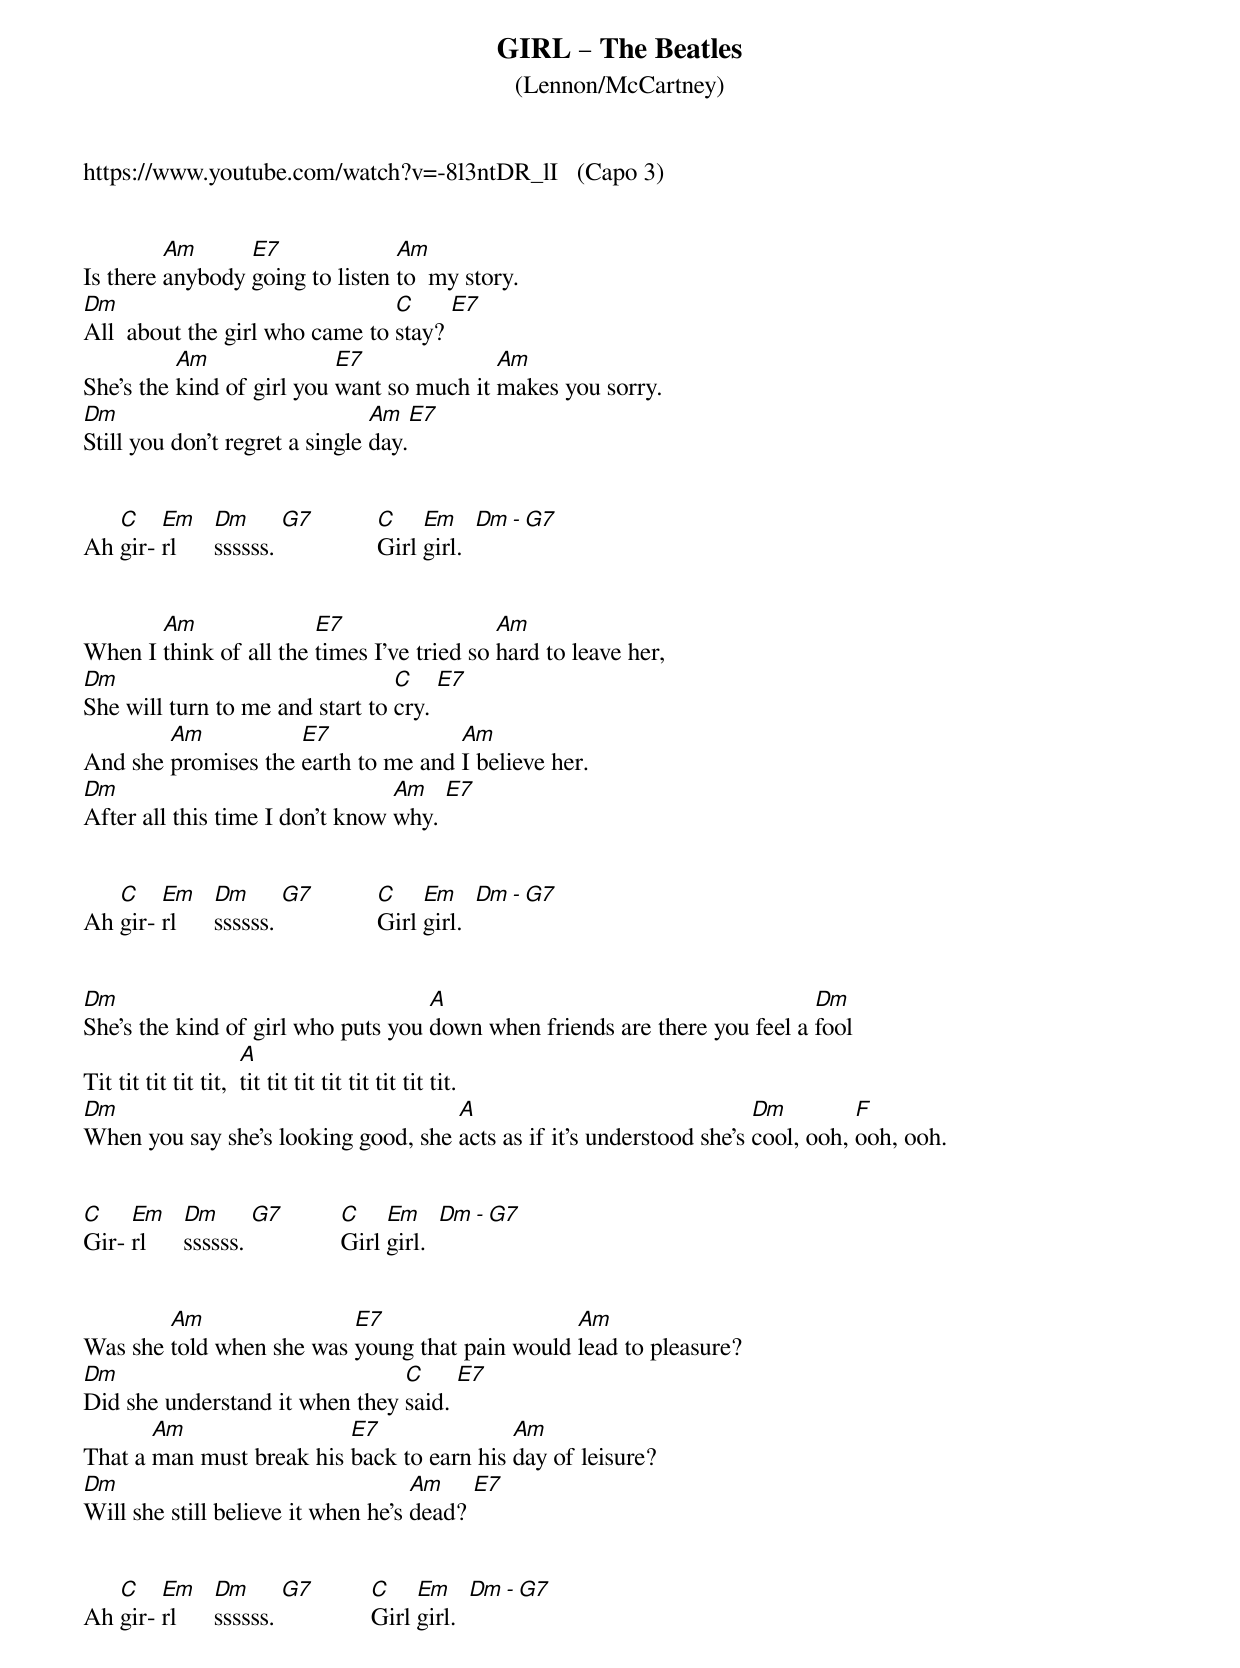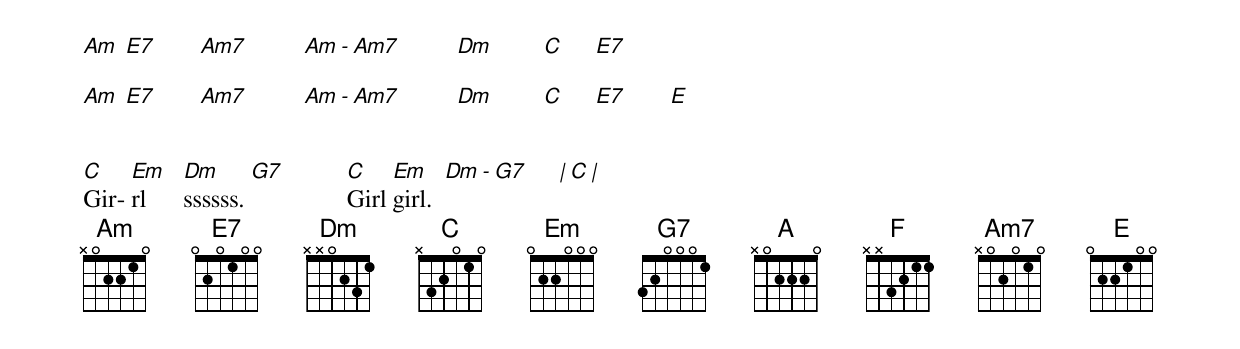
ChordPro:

{define: Am7 base-fret 1 frets x 0 2 0 1 0}
{define: E7 base-fret 1 frets 0 2 0 1 0 0}
{define: F base-fret 1 frets x x 3 2 1 1}
{t: GIRL – The Beatles }
{st: (Lennon/McCartney) }
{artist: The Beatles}
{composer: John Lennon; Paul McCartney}


https://www.youtube.com/watch?v=-8l3ntDR_lI   (Capo 3)


Is there [Am]anybody [E7]going to listen [Am]to  my story.
[Dm]All  about the girl who came to [C]stay? [E7]
She's the [Am]kind of girl you [E7]want so much it [Am]makes you sorry.
[Dm]Still you don't regret a single [Am]day.[E7]


Ah [C]gir- [Em]rl      [Dm]ssssss. [G7]          [C]Girl [Em]girl.  [Dm][-][G7]


When I [Am]think of all the [E7]times I've tried so [Am]hard to leave her,
[Dm]She will turn to me and start to [C]cry. [E7]
And she [Am]promises the [E7]earth to me and [Am]I believe her.
[Dm]After all this time I don't know [Am]why. [E7]


Ah [C]gir- [Em]rl      [Dm]ssssss. [G7]          [C]Girl [Em]girl.  [Dm][-][G7]


[Dm]She's the kind of girl who puts you [A]down when friends are there you feel a [Dm]fool
Tit tit tit tit tit,  [A]tit tit tit tit tit tit tit tit.
[Dm]When you say she's looking good, she [A]acts as if it's understood she's [Dm]cool, ooh, [F]ooh, ooh.


[C]Gir- [Em]rl      [Dm]ssssss. [G7]         [C]Girl [Em]girl.  [Dm][-][G7]


Was she [Am]told when she was [E7]young that pain would [Am]lead to pleasure?
[Dm]Did she understand it when they [C]said. [E7]
That a [Am]man must break his [E7]back to earn his [Am]day of leisure?
[Dm]Will she still believe it when he's [Am]dead? [E7]


Ah [C]gir- [Em]rl      [Dm]ssssss. [G7]         [C]Girl [Em]girl.  [Dm][-][G7]


[Am] [E7]       [Am7]         [Am][-][Am7]         [Dm]        [C]     [E7]

[Am] [E7]       [Am7]         [Am][-][Am7]         [Dm]        [C]     [E7]       [E]


[C]Gir- [Em]rl      [Dm]ssssss. [G7]          [C]Girl [Em]girl.  [Dm][-][G7]     [|][C][|]
